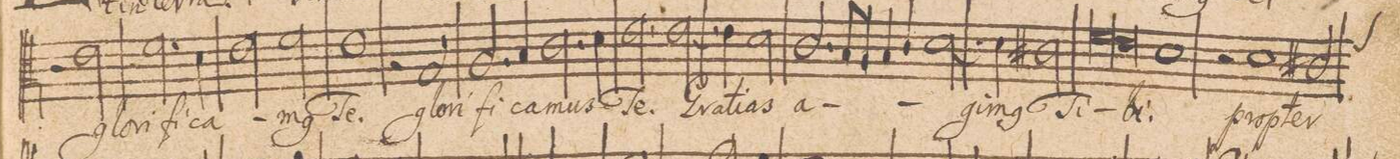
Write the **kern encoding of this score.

**kern	**text
*I"ALTVS.	*
*clefC3	*
*k[]	*
*met(C|)	*
*M2/1	*
2r	.
2e\	glo-
2.f\	-ri-
4d\	-fi-
=13-	=13-
2e\	-ca-
2f\	-m(us)
1e	Te.
=14-	=14-
2r	.
2G/	glo-
2.A/	-ri-
4B/	-fi-
=15-	=15-
2.c\	-ca-
4d\	-mus
2e,\	Te.
2.e\	Gra-
=16-	=16-
4e\	-ti-
2d\	-as
2.c/	a-
8B/L	.
8A/J	.
=17-	=17-
4B/	.
4c/	.
2.d\	.
4d\	-gi-
2c#X\	-mus
=18-	=18-
*lig	*
1f	Ti-
1e	.
*Xlig	*
=19-	=19-
1d	-bi.
2r	.
1d	pro-
=20-	=20-
2c#X/	-pter
*custos:f	*
*-	*-
